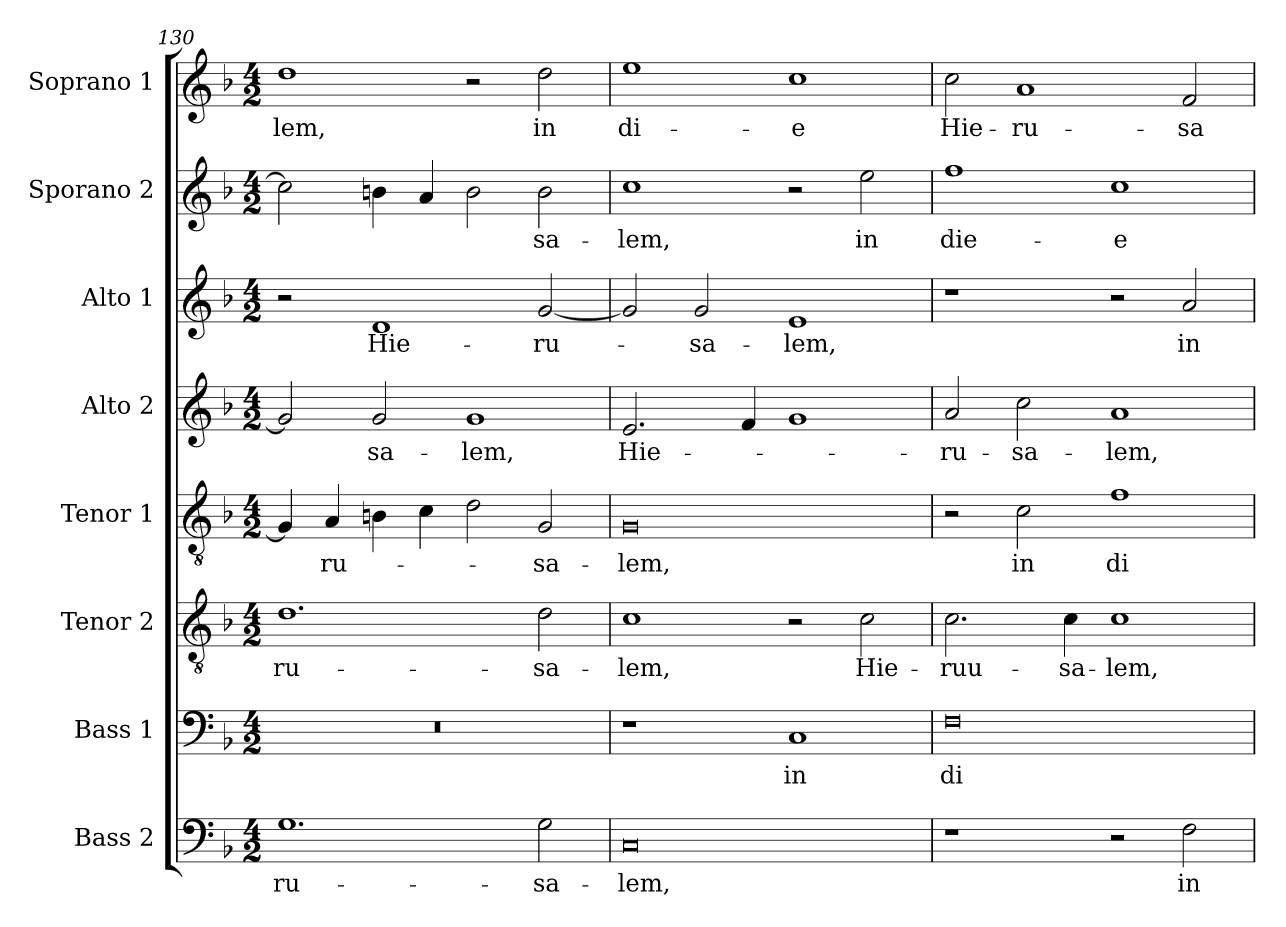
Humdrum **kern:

**kern	**text	**kern	**text	**kern	**text	**kern	**text	**kern	**text	**kern	**text	**kern	**text	**kern	**text
*part8	*part8	*part7	*part7	*part6	*part6	*part5	*part5	*part4	*part4	*part3	*part3	*part2	*part2	*part1	*part1
*staff8	*staff8	*staff7	*staff7	*staff6	*staff6	*staff5	*staff5	*staff4	*staff4	*staff3	*staff3	*staff2	*staff2	*staff1	*staff1
*I"Bass 2	*	*I"Bass 1	*	*I"Tenor 2	*	*I"Tenor 1	*	*I"Alto 2	*	*I"Alto 1	*	*I"Sporano 2	*	*I"Soprano 1	*
*I'B.	*	*I'B.	*	*I'T.	*	*I'T.	*	*I'A.	*	*I'A.	*	*I'S.	*	*I'S.	*
*clefF4	*	*clefF4	*	*clefGv2	*	*clefGv2	*	*clefG2	*	*clefG2	*	*clefG2	*	*clefG2	*
*	*	*	*	*ITrd7c12	*	*ITrd7c12	*	*	*	*	*	*	*	*	*
*k[b-]	*	*k[b-]	*	*k[b-]	*	*k[b-]	*	*k[b-]	*	*k[b-]	*	*k[b-]	*	*k[b-]	*
*F:	*	*F:	*	*F:	*	*F:	*	*F:	*	*F:	*	*F:	*	*F:	*
*M4/2	*	*M4/2	*	*M4/2	*	*M4/2	*	*M4/2	*	*M4/2	*	*M4/2	*	*M4/2	*
=130	=130	=130	=130	=130	=130	=130	=130	=130	=130	=130	=130	=130	=130	=130	=130
!	!LO:LY:b:color=#000000	!LO:N:vis=1	!	!	!	!	!	!	!	!	!	!	!	!	!
!	!	!	!	!	!LO:LY:b:color=#000000	!	!	!	!	!	!	!	!	!	!
!	!	!	!	!	!	!	!	!	!	!	!	!	!	!	!LO:LY:b:color=#000000
1.Gi	-ru-	0r	.	1.Di	-ru-	4GGi/]	.	2gi/]	.	2r	.	2cci\]	.	1ddi	-lem,
!	!	!	!	!	!	!	!LO:LY:b:color=#000000	!	!	!	!	!	!	!	!
.	.	.	.	.	.	4AAi/	-ru-	.	.	.	.	.	.	.	.
!	!	!	!	!	!	!	!	!	!LO:LY:b:color=#000000	!	!	!	!	!	!
!	!	!	!	!	!	!	!	!	!	!	!LO:LY:b:color=#000000	!	!	!	!
.	.	.	.	.	.	4BBni\	.	2gi/	-sa-	1di	Hie-	4bni\	.	.	.
.	.	.	.	.	.	4Ci\	.	.	.	.	.	4ai/	.	.	.
!	!	!	!	!	!	!	!	!	!LO:LY:b:color=#000000	!	!	!	!	!	!
.	.	.	.	.	.	2Di\	.	1gi	-lem,	.	.	2bi\	.	2r	.
!	!LO:LY:b:color=#000000	!	!	!	!	!	!	!	!	!	!	!	!	!	!
!	!	!	!	!	!LO:LY:b:color=#000000	!	!	!	!	!	!	!	!	!	!
!	!	!	!	!	!	!	!LO:LY:b:color=#000000	!	!	!	!	!	!	!	!
!	!	!	!	!	!	!	!	!	!	!	!LO:LY:b:color=#000000	!	!	!	!
!	!	!	!	!	!	!	!	!	!	!	!	!	!LO:LY:b:color=#000000	!	!
!	!	!	!	!	!	!	!	!	!	!	!	!	!	!	!LO:LY:b:color=#000000
2Gi\	-sa-	.	.	2Di\	-sa-	2GGi/	-sa-	.	.	[<2gi/	-ru-	2bi\	-sa-	2ddi\	in
!!LO:PB:g=z
=131	=131	=131	=131	=131	=131	=131	=131	=131	=131	=131	=131	=131	=131	=131	=131
!	!LO:LY:b:color=#000000	!	!	!	!	!	!	!	!	!	!	!	!	!	!
!	!	!	!	!	!LO:LY:b:color=#000000	!	!	!	!	!	!	!	!	!	!
!	!	!	!	!	!	!	!LO:LY:b:color=#000000	!	!	!	!	!	!	!	!
!	!	!	!	!	!	!	!	!	!LO:LY:b:color=#000000	!	!	!	!	!	!
!	!	!	!	!	!	!	!	!	!	!	!	!	!LO:LY:b:color=#000000	!	!
!	!	!	!	!	!	!	!	!	!	!	!	!	!	!	!LO:LY:b:color=#000000
0Ci	-lem,	1r	.	1Ci	-lem,	0GGi	-lem,	2.ei/	Hie-	2gi/]	.	1cci	-lem,	1eei	di-
!	!	!	!	!	!	!	!	!	!	!	!LO:LY:b:color=#000000	!	!	!	!
.	.	.	.	.	.	.	.	.	.	2gi/	-sa-	.	.	.	.
.	.	.	.	.	.	.	.	4fi/	.	.	.	.	.	.	.
!	!	!	!LO:LY:b:color=#000000	!	!	!	!	!	!	!	!	!	!	!	!
!	!	!	!	!	!	!	!	!	!	!	!LO:LY:b:color=#000000	!	!	!	!
!	!	!	!	!	!	!	!	!	!	!	!	!	!	!	!LO:LY:b:color=#000000
.	.	1Ci	in	2r	.	.	.	1gi	.	1ei	-lem,	2r	.	1cci	-e
!	!	!	!	!	!LO:LY:b:color=#000000	!	!	!	!	!	!	!	!	!	!
!	!	!	!	!	!	!	!	!	!	!	!	!	!LO:LY:b:color=#000000	!	!
.	.	.	.	2Ci\	Hie-	.	.	.	.	.	.	2eei\	in	.	.
=132	=132	=132	=132	=132	=132	=132	=132	=132	=132	=132	=132	=132	=132	=132	=132
!	!	!	!LO:LY:b:color=#000000	!	!	!	!	!	!	!	!	!	!	!	!
!	!	!	!	!	!LO:LY:b:color=#000000	!	!	!	!	!	!	!	!	!	!
!	!	!	!	!	!	!	!	!	!LO:LY:b:color=#000000	!	!	!	!	!	!
!	!	!	!	!	!	!	!	!	!	!	!	!	!LO:LY:b:color=#000000	!	!
!	!	!	!	!	!	!	!	!	!	!	!	!	!	!	!LO:LY:b:color=#000000
1r	.	0Fi	di-	2.Ci\	-ruu-	2r	.	2ai/	-ru-	1r	.	1ffi	die-	2cci\	Hie-
!	!	!	!	!	!	!	!LO:LY:b:color=#000000	!	!	!	!	!	!	!	!
!	!	!	!	!	!	!	!	!	!LO:LY:b:color=#000000	!	!	!	!	!	!
!	!	!	!	!	!	!	!	!	!	!	!	!	!	!	!LO:LY:b:color=#000000
.	.	.	.	.	.	2Ci\	in	2cci\	-sa-	.	.	.	.	1ai	-ru-
!	!	!	!	!	!LO:LY:b:color=#000000	!	!	!	!	!	!	!	!	!	!
.	.	.	.	4Ci\	-sa-	.	.	.	.	.	.	.	.	.	.
!	!	!	!	!	!LO:LY:b:color=#000000	!	!	!	!	!	!	!	!	!	!
!	!	!	!	!	!	!	!LO:LY:b:color=#000000	!	!	!	!	!	!	!	!
!	!	!	!	!	!	!	!	!	!LO:LY:b:color=#000000	!	!	!	!	!	!
!	!	!	!	!	!	!	!	!	!	!	!	!	!LO:LY:b:color=#000000	!	!
2r	.	.	.	1Ci	-lem,	1Fi	di-	1ai	-lem,	2r	.	1cci	-e	.	.
!	!LO:LY:b:color=#000000	!	!	!	!	!	!	!	!	!	!	!	!	!	!
!	!	!	!	!	!	!	!	!	!	!	!LO:LY:b:color=#000000	!	!	!	!
!	!	!	!	!	!	!	!	!	!	!	!	!	!	!	!LO:LY:b:color=#000000
2Fi\	in	.	.	.	.	.	.	.	.	2ai/	in	.	.	2fi/	-sa-
=	=	=	=	=	=	=	=	=	=	=	=	=	=	=	=
*-	*-	*-	*-	*-	*-	*-	*-	*-	*-	*-	*-	*-	*-	*-	*-
